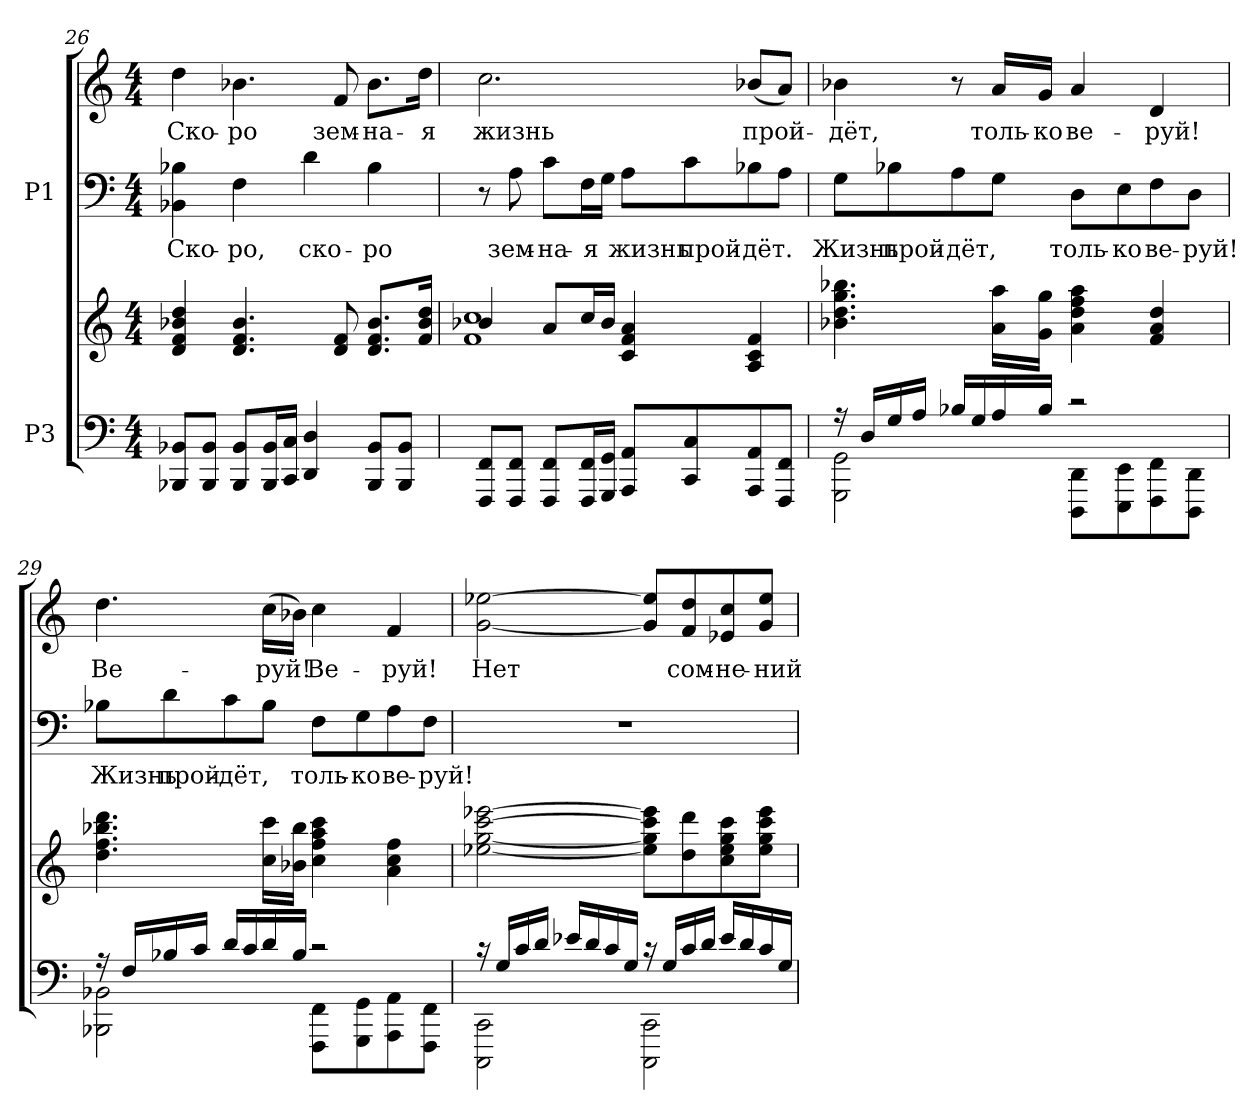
**kern	**kern	**kern	**text	**kern	**text
*part2	*part2	*part1	*part1	*part1	*part1
*staff4	*staff3	*staff2	*staff2	*staff1	*staff1
*I"P3	*	*I"P1	*	*	*
!!LO:PB:g=z
*clefF4	*clefG2	*clefF4	*	*clefG2	*
*k[]	*k[]	*k[]	*	*k[]	*
*a:	*a:	*a:	*	*a:	*
*M4/4	*M4/4	*M4/4	*	*M4/4	*
=26	=26	=26	=26	=26	=26
!	!	!	!LO:LY:a:color=#000000	!	!
!	!	!	!	!	!LO:LY:b:color=#000000
8BBB-Xi/ 8BB-XiL	4di/ 4fi 4b-Xi 4ddi	4BB-Xi\ 4B-Xi	Ско-	4ddi\	Ско-
8BBB-i/ 8BB-iJ	.	.	.	.	.
!	!	!	!LO:LY:a:color=#000000	!	!
!	!	!	!	!	!LO:LY:b:color=#000000
8BBB-i/ 8BB-iL	4.di/ 4.fi 4.b-i	4Fi\	-ро,	4.b-Xi\	-ро
16BBB-i/ 16BB-iL	.	.	.	.	.
16CCi/ 16CiJJ	.	.	.	.	.
!	!	!	!LO:LY:a:color=#000000	!	!
4DDi/ 4Di	.	4di\	ско-	.	.
!	!	!	!	!	!LO:LY:b:color=#000000
.	8di/ 8fi	.	.	8fi/	зем-
!	!	!	!LO:LY:a:color=#000000	!	!
!	!	!	!	!	!LO:LY:b:color=#000000
8BBB-i/ 8BB-iL	8.di/ 8.fi 8.b-iL	4B-i\	-ро	8.b-i\L	-на-
8BBB-i/ 8BB-iJ	.	.	.	.	.
!	!	!	!	!	!LO:LY:b:color=#000000
.	16fi/ 16b-i 16ddiJk	.	.	16ddi\Jk	-я
=27	=27	=27	=27	=27	=27
*	*^	*	*	*	*
!	!	!	!	!	!	!LO:LY:b:color=#000000
8FFFi/ 8FFiL	4b-Xi/	1fi 1cci	8r	.	2.cci\	жизнь
!	!	!	!	!LO:LY:a:color=#000000	!	!
8FFFi/ 8FFiJ	.	.	8Ai\	зем-	.	.
!	!	!	!	!LO:LY:a:color=#000000	!	!
8FFFi/ 8FFiL	8ai/L	.	8ci\L	-на-	.	.
!	!	!	!	!LO:LY:a:color=#000000	!	!
16FFFi/ 16FFiL	16cci/L	.	16Fi\L	-я	.	.
16GGGi/ 16GGiJJ	16b-i/JJ	.	16Gi\JJ	.	.	.
!	!	!	!	!LO:LY:a:color=#000000	!	!
8AAAi/ 8AAiL	4ci/ 4fi 4ai	.	8Ai\L	жизнь	.	.
!	!	!	!	!LO:LY:a:color=#000000	!	!
8CCi/ 8Ci	.	.	8ci\	прой-	.	.
!	!	!	!	!LO:LY:a:color=#000000	!	!
!	!	!	!	!	!	!LO:LY:b:color=#000000
8AAAi/ 8AAi	4Ai/ 4ci 4fi	.	8B-Xi\	-дёт.	(8b-Xi/L	прой-
8FFFi/ 8FFiJ	.	.	8Ai\J	.	8ai/J)	.
*	*v	*v	*	*	*	*
!!LO:LB:g=z
=28	=28	=28	=28	=28	=28
*^	*	*	*	*	*
!	!	!	!	!LO:LY:a:color=#000000	!	!
!	!	!	!	!	!	!LO:LY:b:color=#000000
16r	2GGGi\ 2GGi	4.b-Xi\ 4.ddi 4.ggi 4.bb-Xi	8Gi\L	Жизнь	4b-Xi\	-дёт,
16Di/LL	.	.	.	.	.	.
!	!	!	!	!LO:LY:a:color=#000000	!	!
16Gi/	.	.	8B-Xi\	прой-	.	.
16Ai/JJ	.	.	.	.	.	.
!	!	!	!	!LO:LY:a:color=#000000	!	!
16B-Xi/LL	.	.	8Ai\	-дёт,	8r	.
16Gi/	.	.	.	.	.	.
!	!	!	!	!	!	!LO:LY:b:color=#000000
16Ai/	.	16ai\ 16aaiLL	8Gi\J	.	16ai/LL	толь-
!	!	!	!	!	!	!LO:LY:b:color=#000000
16B-i/JJ	.	16gi\ 16ggiJJ	.	.	16gi/JJ	-ко
!	!	!	!	!LO:LY:a:color=#000000	!	!
!	!	!	!	!	!	!LO:LY:b:color=#000000
2r	8DDDi\ 8DDiL	4ai\ 4ddi 4ffi 4aai	8Di\L	толь-	4ai/	ве-
!	!	!	!	!LO:LY:a:color=#000000	!	!
.	8EEEi\ 8EEi	.	8Ei\	-ко	.	.
!	!	!	!	!LO:LY:a:color=#000000	!	!
!	!	!	!	!	!	!LO:LY:b:color=#000000
.	8FFFi\ 8FFi	4fi/ 4ai 4ddi	8Fi\	ве-	4di/	-руй!
!	!	!	!	!LO:LY:a:color=#000000	!	!
.	8DDDi\ 8DDiJ	.	8Di\J	-руй!	.	.
=29	=29	=29	=29	=29	=29	=29
!	!	!	!	!LO:LY:a:color=#000000	!	!
!	!	!	!	!	!	!LO:LY:b:color=#000000
16r	2BBB-Xi\ 2BB-Xi	4.ddi\ 4.ffi 4.bb-Xi 4.dddi	8B-Xi\L	Жизнь	4.ddi\	Ве-
16Fi/LL	.	.	.	.	.	.
!	!	!	!	!LO:LY:a:color=#000000	!	!
16B-Xi/	.	.	8di\	прой-	.	.
16ci/JJ	.	.	.	.	.	.
!	!	!	!	!LO:LY:a:color=#000000	!	!
16di/LL	.	.	8ci\	-дёт,	.	.
16ci/	.	.	.	.	.	.
!	!	!	!	!	!	!LO:LY:b:color=#000000
16di/	.	16cci\ 16ccciLL	8B-i\J	.	(16cci\LL	-руй!
16B-i/JJ	.	16b-Xi\ 16bb-iJJ	.	.	16b-Xi\JJ)	.
!	!	!	!	!LO:LY:a:color=#000000	!	!
!	!	!	!	!	!	!LO:LY:b:color=#000000
2r	8FFFi\ 8FFiL	4cci\ 4ffi 4aai 4ccci	8Fi\L	толь-	4cci\	Ве-
!	!	!	!	!LO:LY:a:color=#000000	!	!
.	8GGGi\ 8GGi	.	8Gi\	-ко	.	.
!	!	!	!	!LO:LY:a:color=#000000	!	!
!	!	!	!	!	!	!LO:LY:b:color=#000000
.	8AAAi\ 8AAi	4ai\ 4cci 4ffi	8Ai\	ве-	4fi/	-руй!
!	!	!	!	!LO:LY:a:color=#000000	!	!
.	8FFFi\ 8FFiJ	.	8Fi\J	-руй!	.	.
!!LO:PB:g=z
=30	=30	=30	=30	=30	=30	=30
!	!	!	!	!	!	!LO:LY:b:color=#000000
16r	2CCCi\ 2CCi	[<2ee-Xi\ [<2ggi [>2ccci [>2eee-Xi	1r	.	[<2gi\ [>2ee-Xi	Нет
16Gi/LL	.	.	.	.	.	.
16ci/	.	.	.	.	.	.
16di/JJ	.	.	.	.	.	.
16e-Xi/LL	.	.	.	.	.	.
16di/	.	.	.	.	.	.
16ci/	.	.	.	.	.	.
16Gi/JJ	.	.	.	.	.	.
16r	2CCCi\ 2CCi	8ee-i\] 8ggi] 8ccci] 8eee-i]L	.	.	8gi/] 8ee-i]L	.
16Gi/LL	.	.	.	.	.	.
!	!	!	!	!	!	!LO:LY:b:color=#000000
16ci/	.	8ddi\ 8dddi	.	.	8fi/ 8ddi	сом-
16di/JJ	.	.	.	.	.	.
!	!	!	!	!	!	!LO:LY:b:color=#000000
16e-i/LL	.	8cci\ 8ee-i 8ggi 8ccci	.	.	8e-Xi/ 8cci	-не-
16di/	.	.	.	.	.	.
!	!	!	!	!	!	!LO:LY:b:color=#000000
16ci/	.	8ee-i\ 8ggi 8ccci 8eee-iJ	.	.	8gi/ 8ee-iJ	-ний
16Gi/JJ	.	.	.	.	.	.
*v	*v	*	*	*	*	*
=	=	=	=	=	=
*-	*-	*-	*-	*-	*-
